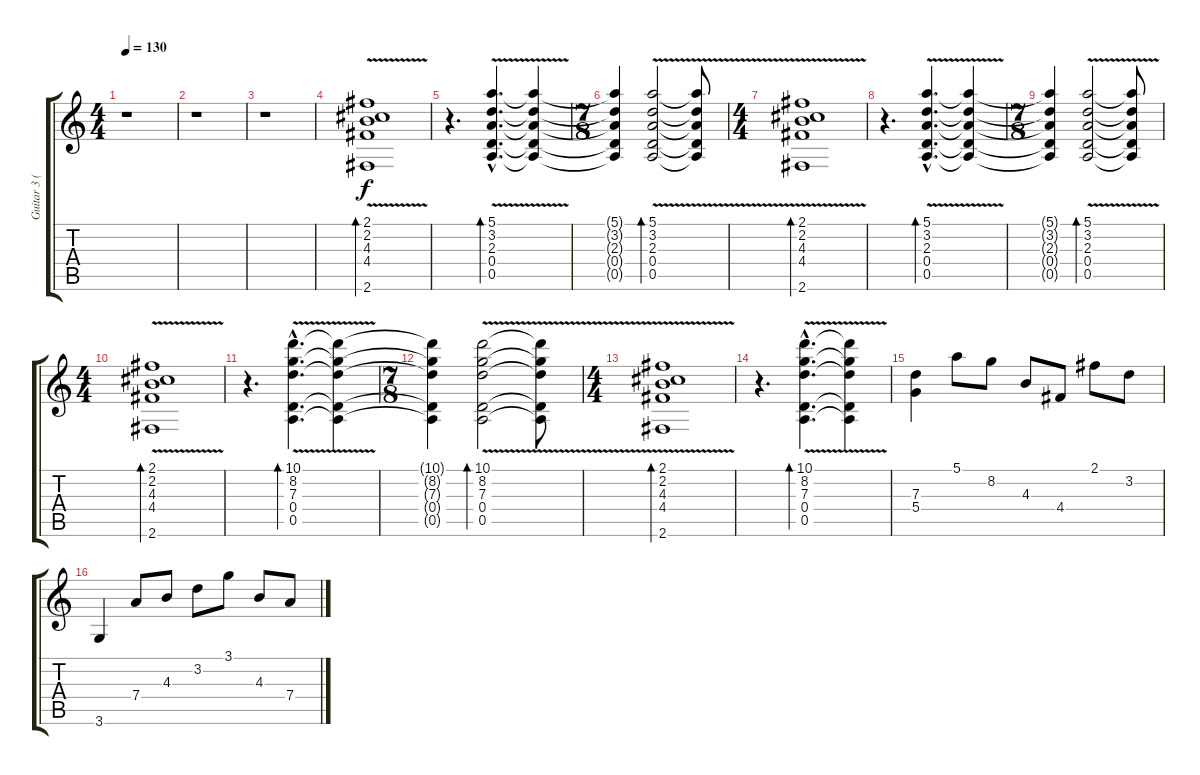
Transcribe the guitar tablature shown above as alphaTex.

\track ("Guitar 3 (clean)" "Guitar 3 (") {instrument electricguitarclean}
\staff {score tabs}
\tuning (E4 B3 G3 D3 A2 E2) {hide}
\ts (4 4)
\tempo 130
\clef g2
\ks c
r.1{dy f} |
r.1 |
r.1 |
(2.1{v} 2.2{v} 4.3{v} 4.4{v} 2.6{v}).1{bd 120} |
r.4{d} (5.1{v hac} 3.2{v hac} 2.3{v hac} 0.4{hac} 0.5{hac}).4{d bd 120} (5.1{t} 3.2{t} 2.3{t} 0.4{t} 0.5{t}).4 |
\ts (7 8)
(5.1{t} 3.2{t} 2.3{t} 0.4{t} 0.5{t}).4 (5.1{v} 3.2{v} 2.3{v} 0.4{v} 0.5{v}).2{bd 120} (5.1{t} 3.2{t} 2.3{t} 0.4{t} 0.5{t}).8 |
\ts (4 4)
(2.1{v} 2.2{v} 4.3{v} 4.4{v} 2.6{v}).1{bd 120} |
r.4{d} (5.1{v hac} 3.2{v hac} 2.3{v hac} 0.4{hac} 0.5{hac}).4{d bd 120} (5.1{t} 3.2{t} 2.3{t} 0.4{t} 0.5{t}).4 |
\ts (7 8)
(5.1{t} 3.2{t} 2.3{t} 0.4{t} 0.5{t}).4 (5.1{v} 3.2{v} 2.3{v} 0.4{v} 0.5{v}).2{bd 120} (5.1{t} 3.2{t} 2.3{t} 0.4{t} 0.5{t}).8 |
\ts (4 4)
(2.1{v} 2.2{v} 4.3{v} 4.4{v} 2.6{v}).1{bd 120} |
r.4{d} (10.1{v hac} 8.2{v hac} 7.3{v hac} 0.4{hac} 0.5{hac}).4{d bd 120} (10.1{t} 8.2{t} 7.3{t} 0.4{t} 0.5{t}).4 |
\ts (7 8)
(10.1{t} 8.2{t} 7.3{t} 0.4{t} 0.5{t}).4 (10.1{v} 8.2{v} 7.3{v} 0.4{v} 0.5{v}).2{bd 120} (10.1{t} 8.2{t} 7.3{t} 0.4{t} 0.5{t}).8 |
\ts (4 4)
(2.1{v} 2.2{v} 4.3{v} 4.4{v} 2.6{v}).1{bd 120} |
r.4{d} (10.1{v hac} 8.2{v hac} 7.3{v hac} 0.4{v hac} 0.5{v hac}).4{d bd 120} (10.1{t} 8.2{t} 7.3{t} 0.4{t} 0.5{t}).4 |
(7.3 5.4).4 5.1.8 8.2.8 4.3.8 4.4.8 2.1.8 3.2.8 |
3.6.4 7.4.8 4.3.8 3.2.8 3.1.8 4.3.8 7.4.8
